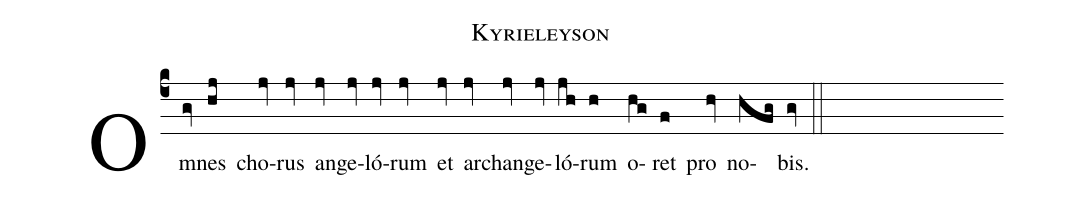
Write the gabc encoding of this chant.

name: Kyrieleyson;
%%
(c4) Om(gv)nes(hj) cho(jv)rus(jv) an(jv)ge(jv)ló(jv)rum(jv) et(jv) arch(jv)an(jv)ge(jv)ló(jh)rum(h) o(hg)ret(f) pro(hv) no(hfg)bis.(gv) (::)
